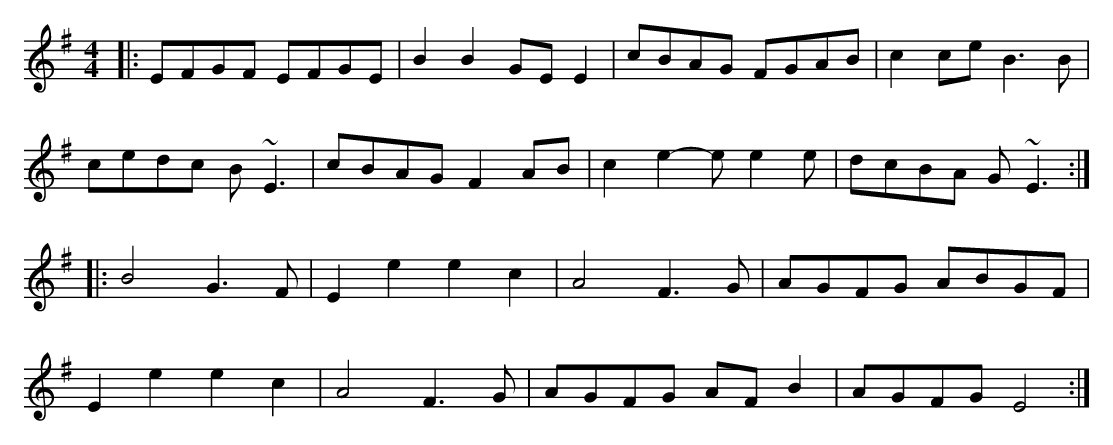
X:1
M:4/4
K:Emin
|:EFGF EFGE|B2B2 GEE2|cBAG FGAB|c2ce B3B|
cedc B~E3|cBAG F2AB|c2e2- ee2e|dcBA G~E3:|
|:B4 G3F|E2e2 e2c2|A4 F3G|AGFG ABGF|
E2e2 e2c2|A4 F3G|AGFG AFB2|AGFG E4:|
